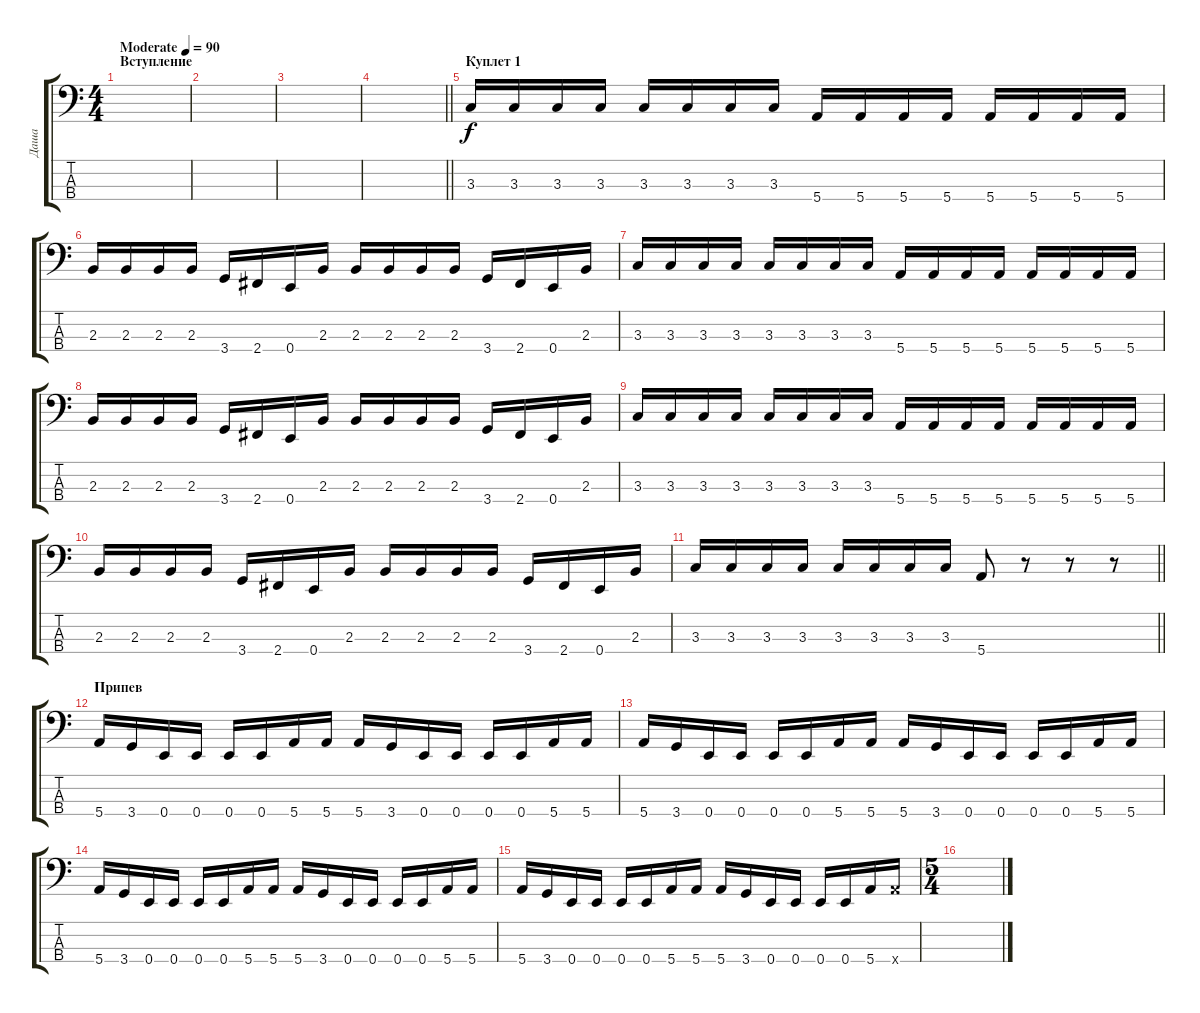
\track ("Даша" "Даша") {instrument electricbasspick}
\staff {score tabs}
\tuning (G2 D2 A1 E1) {hide}
\ts (4 4)
\section ("" "Вступление")
\tempo (90 "Moderate")
\clef f4
\ks c
|
|
|
\barLineRight lightlight
|
\section ("" "Куплет 1")
3.3.16 3.3.16 3.3.16 3.3.16 3.3.16 3.3.16 3.3.16 3.3.16 5.4.16 5.4.16 5.4.16 5.4.16 5.4.16 5.4.16 5.4.16 5.4.16 |
2.3.16 2.3.16 2.3.16 2.3.16 3.4.16 2.4.16 0.4.16 2.3.16 2.3.16 2.3.16 2.3.16 2.3.16 3.4.16 2.4.16 0.4.16 2.3.16 |
3.3.16 3.3.16 3.3.16 3.3.16 3.3.16 3.3.16 3.3.16 3.3.16 5.4.16 5.4.16 5.4.16 5.4.16 5.4.16 5.4.16 5.4.16 5.4.16 |
2.3.16 2.3.16 2.3.16 2.3.16 3.4.16 2.4.16 0.4.16 2.3.16 2.3.16 2.3.16 2.3.16 2.3.16 3.4.16 2.4.16 0.4.16 2.3.16 |
3.3.16 3.3.16 3.3.16 3.3.16 3.3.16 3.3.16 3.3.16 3.3.16 5.4.16 5.4.16 5.4.16 5.4.16 5.4.16 5.4.16 5.4.16 5.4.16 |
2.3.16 2.3.16 2.3.16 2.3.16 3.4.16 2.4.16 0.4.16 2.3.16 2.3.16 2.3.16 2.3.16 2.3.16 3.4.16 2.4.16 0.4.16 2.3.16 |
\barLineRight lightlight
3.3.16 3.3.16 3.3.16 3.3.16 3.3.16 3.3.16 3.3.16 3.3.16 5.4.8 r.8 r.8 r.8 |
\section ("" "Припев")
5.4.16 3.4.16 0.4.16 0.4.16 0.4.16 0.4.16 5.4.16 5.4.16 5.4.16 3.4.16 0.4.16 0.4.16 0.4.16 0.4.16 5.4.16 5.4.16 |
5.4.16 3.4.16 0.4.16 0.4.16 0.4.16 0.4.16 5.4.16 5.4.16 5.4.16 3.4.16 0.4.16 0.4.16 0.4.16 0.4.16 5.4.16 5.4.16 |
5.4.16 3.4.16 0.4.16 0.4.16 0.4.16 0.4.16 5.4.16 5.4.16 5.4.16 3.4.16 0.4.16 0.4.16 0.4.16 0.4.16 5.4.16 5.4.16 |
5.4.16 3.4.16 0.4.16 0.4.16 0.4.16 0.4.16 5.4.16 5.4.16 5.4.16 3.4.16 0.4.16 0.4.16 0.4.16 0.4.16 5.4.16 5.4{x}.16 |
\ts (5 4)
